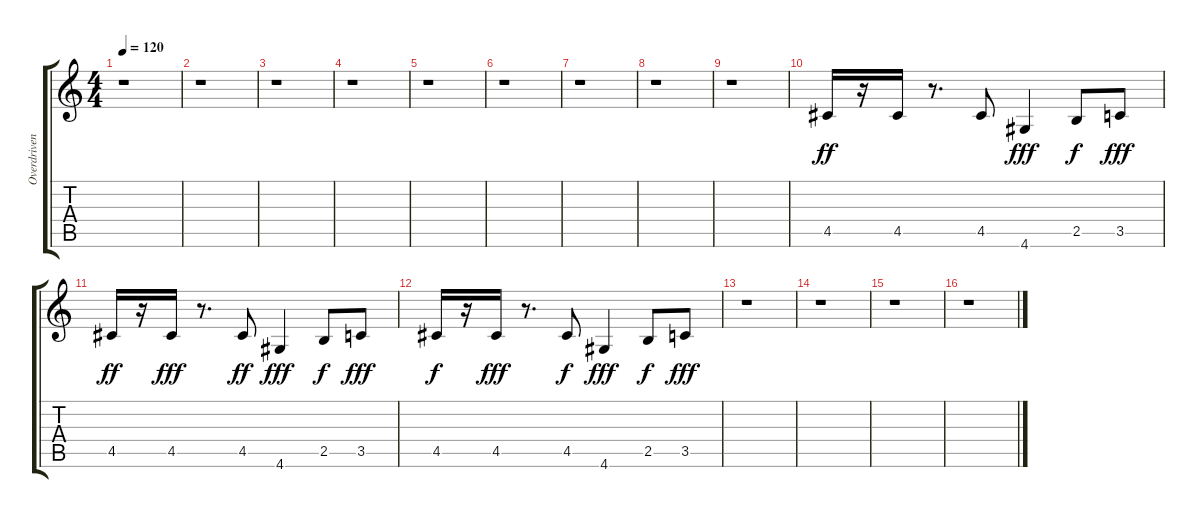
\track ("Overdriven Guitar" "Overdriven") {instrument overdrivenguitar}
\staff {score tabs}
\tuning (E4 B3 G3 D3 A2 E2) {hide}
\ts (4 4)
\tempo 120
\clef g2
\ks c
r.1{dy ff} |
r.1 |
r.1 |
r.1 |
r.1 |
r.1 |
r.1 |
r.1 |
r.1 |
4.5.16 r.16 4.5.16 r.8{d} 4.5.8 4.6.4{dy fff} 2.5.8{dy f} 3.5.8{dy fff} |
4.5.16{dy ff} r.16 4.5.16{dy fff} r.8{d} 4.5.8{dy ff} 4.6.4{dy fff} 2.5.8{dy f} 3.5.8{dy fff} |
4.5.16{dy f} r.16 4.5.16{dy fff} r.8{d} 4.5.8{dy f} 4.6.4{dy fff} 2.5.8{dy f} 3.5.8{dy fff} |
r.1 |
r.1 |
r.1 |
r.1
